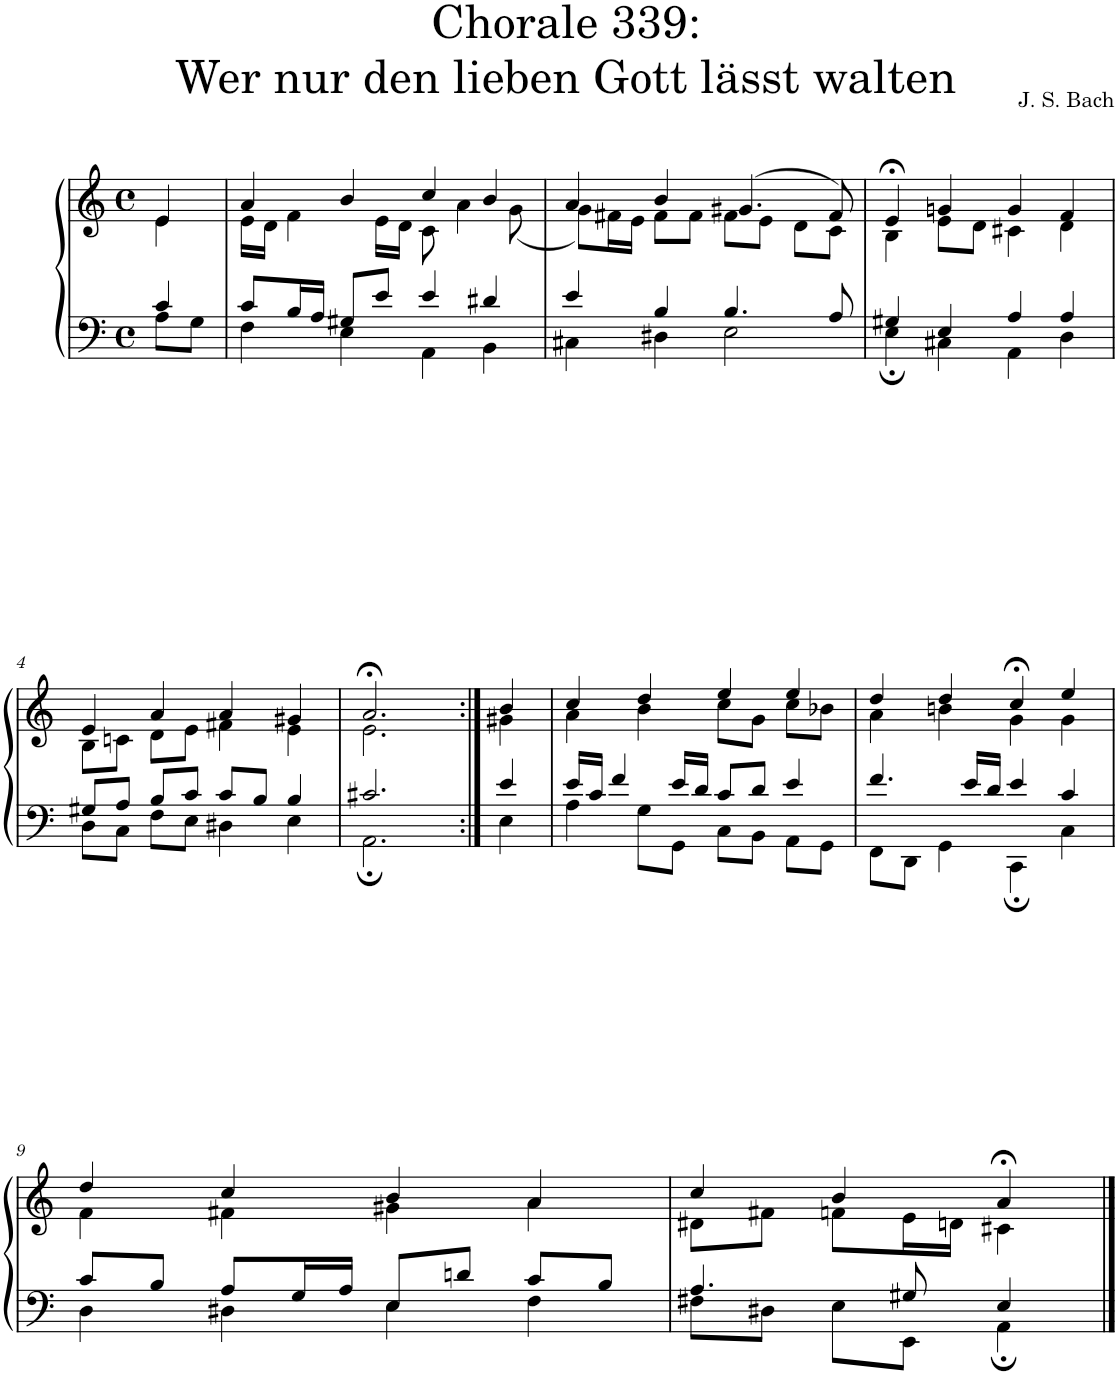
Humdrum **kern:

**kern	**kern
*part1	*part1
*staff2	*staff1
*I"S,A	*
*clefF4	*clefG2
*k[]	*k[]
*M4/4	*M4/4
*met(c)	*met(c)
=	=
*^	*^
4c/	8A\L	4e/	4e\
.	8G\J	.	.
=1	=1	=1	=1
8c/L	4F\	4a/	16e\LL
.	.	.	16d\JJ
16B/L	.	.	4f\
16A/JJ	.	.	.
8G#X/L	4E\	4b/	.
8e/J	.	.	16e\LL
.	.	.	16d\JJ
4e/	4AA\	4cc/	8c\
.	.	.	4a\
4d#X/	4BB\	4b/	.
.	.	.	(<8g\
=2	=2	=2	=2
4e/	4C#X\	4a/	8g\L)
.	.	.	16f#X\L
.	.	.	16e\JJ
4B/	4D#X\	4b/	8f#\L
.	.	.	8f#\J
4.B/	2E\	(>4.g#X/	8f#\L
.	.	.	8e\J
.	.	.	8d\L
8A/	.	8f#/)	8c\J
=3	=3	=3	=3
4G#X/	4E;\	4e;</	4B\
4E/	4C#X\	4gn/	8e\L
.	.	.	8d\J
4A/	4AA\	4g/	4c#X\
4A/	4D\	4f/	4d\
!!LO:LB:g=z	!!
=4	=4	=4	=4
8G#X/L	8D\L	4e/	8B\L
8A/J	8C\J	.	8cn\J
8B/L	8F\L	4a/	8d\L
8c/J	8E\J	.	8e\J
8c/L	4D#X\	4a/	4f#X\
8B/J	.	.	.
4B/	4E\	4g#X/	4e\
=1466	=1466	=1466	=1466
2.c#X/	2.AA;\	2.a;</	2.e\
=1467:|!	=1467:|!	=1467:|!	=1467:|!
4e/	4E\	4b/	4g#X\
=7	=7	=7	=7
16e/LL	4A\	4cc/	4a\
16c/JJ	.	.	.
4f/	.	.	.
.	8G\L	4dd/	4b\
16e/LL	8GG\J	.	.
16d/JJ	.	.	.
8c/L	8C\L	4ee/	8cc\L
8d/J	8BB\J	.	8g\J
4e/	8AA\L	4ee/	8cc\L
.	8GG\J	.	8b-X\J
=8	=8	=8	=8
4.f/	8FF\L	4dd/	4a\
.	8DD\J	.	.
.	4GG\	4dd/	4bn\
16e/LL	.	.	.
16d/JJ	.	.	.
4e/	4CC;\	4cc;</	4g\
4c/	4C\	4ee/	4g\
!!LO:LB:g=z	!!
=9	=9	=9	=9
8c/L	4D\	4dd/	4f\
8B/J	.	.	.
8A/L	4D#X\	4cc/	4f#X\
16G/L	.	.	.
16A/JJ	.	.	.
8E/L	4E\	4b/	4g#X\
8dn/J	.	.	.
8c/L	4F\	4a/	4a\
8B/J	.	.	.
=10	=10	=10	=10
4.A/	8F#X\L	4cc/	8d#X\L
.	8D#X\J	.	8f#X\J
.	8E\L	4b/	8fn\L
8G#X/	8EE\J	.	16e\L
.	.	.	16dn\JJ
4E/	4AA;\	4a;</	4c#X\
*v	*v	*	*
*	*v	*v
==	==
*-	*-
